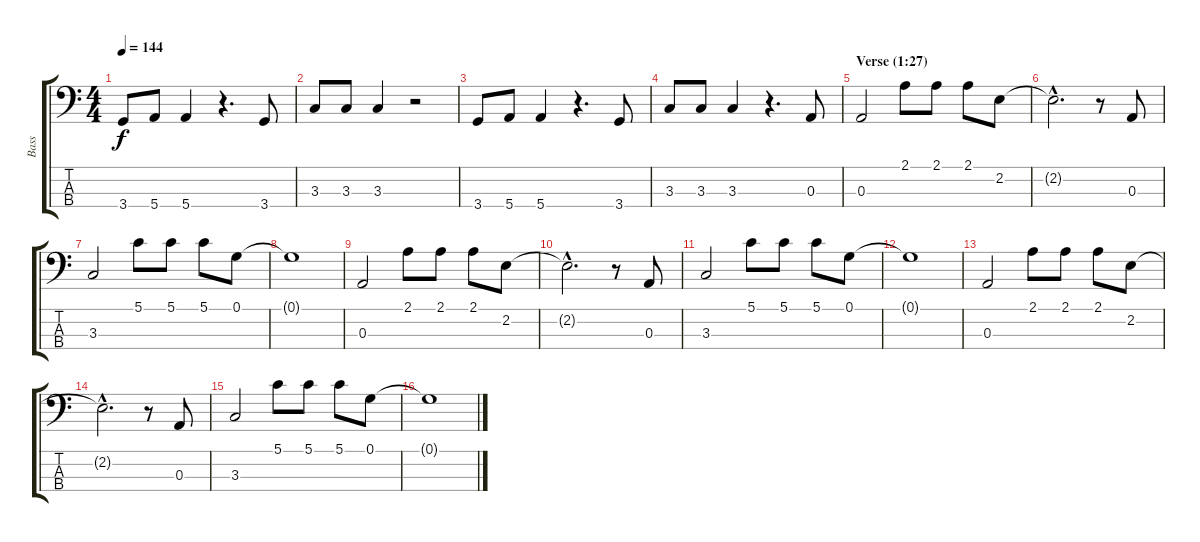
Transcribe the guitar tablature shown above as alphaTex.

\track ("Bass" "Bass") {instrument electricbassfinger}
\staff {score tabs}
\tuning (G2 D2 A1 E1) {hide}
\ts (4 4)
\tempo 144
\clef f4
\ks c
3.4.8{dy f} 5.4.8 5.4.4 r.4{d} 3.4.8 |
3.3.8 3.3.8 3.3.4 r.2 |
3.4.8 5.4.8 5.4.4 r.4{d} 3.4.8 |
3.3.8 3.3.8 3.3.4 r.4{d} 0.3.8 |
\section ("" "Verse (1:27)")
0.3.2 2.1.8 2.1.8 2.1.8 2.2.8 |
2.2{hac t}.2{d} r.8 0.3.8 |
3.3.2 5.1.8 5.1.8 5.1.8 0.1.8 |
0.1{t}.1 |
0.3.2 2.1.8 2.1.8 2.1.8 2.2.8 |
2.2{hac t}.2{d} r.8 0.3.8 |
3.3.2 5.1.8 5.1.8 5.1.8 0.1.8 |
0.1{t}.1 |
0.3.2 2.1.8 2.1.8 2.1.8 2.2.8 |
2.2{hac t}.2{d} r.8 0.3.8 |
3.3.2 5.1.8 5.1.8 5.1.8 0.1.8 |
0.1{t}.1
